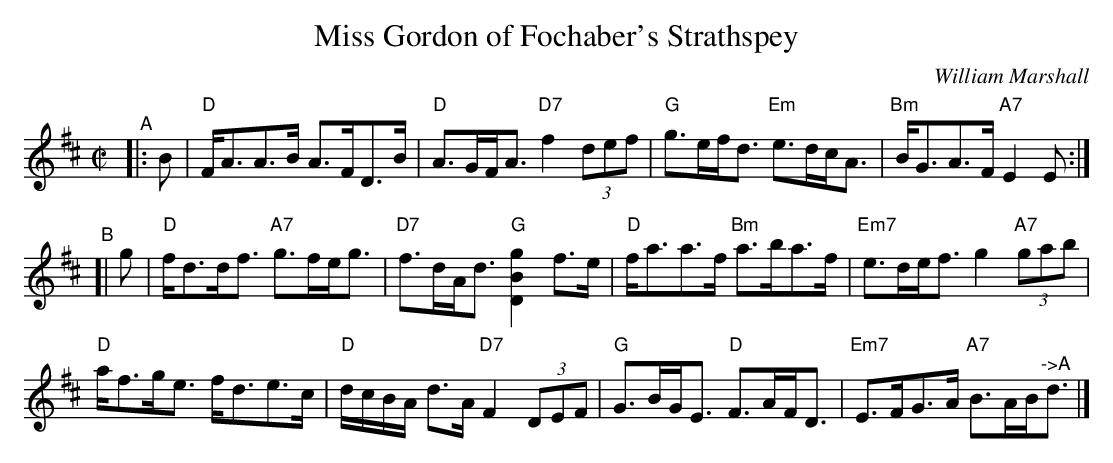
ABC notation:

X:1
T: Miss Gordon of Fochaber's Strathspey
C: William Marshall
K: D
M: C|
L: 1/8
"^A"|: B |\
"D"F<AA>B A>FD>B | "D"A>GF<A "D7"f2 (3def | "G"g>ef<d "Em"e>dc<A | "Bm"B<GA>F "A7"E2E :|
"^B"[| g |\
"D"f<dd<f "A7"g>fe<g | "D7"f>dA<d "G"[g2B2D2] f>e | "D"f<aa>f "Bm"a>ba>f | "Em7"e>de<f g2 "A7"(3gab |
"D"a<fg<e f<de>c | "D"d/c/B/A/ d>A "D7"F2 (3DEF | "G"G>BG<E "D"F>AF<D | "Em7"E>FG>A "A7"B>AB<"^->A"d |]
